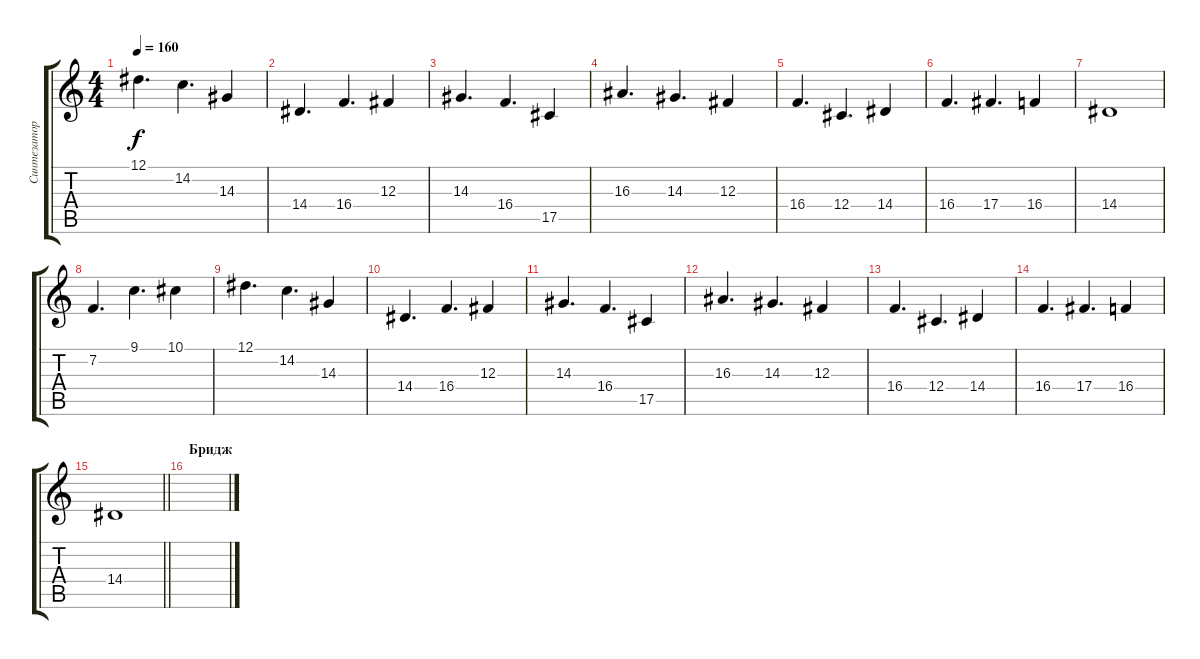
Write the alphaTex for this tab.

\track ("Синтезатор" "Синтезатор") {instrument stringensemble1}
\staff {score tabs}
\tuning (Eb4 Bb3 Gb3 Db3 Ab2 Eb2) {hide}
\ts (4 4)
\tempo 160
\clef g2
\ks c
12.1.4{d dy f} 14.2.4{d} 14.3.4 |
14.4.4{d} 16.4.4{d} 12.3.4 |
14.3.4{d} 16.4.4{d} 17.5.4 |
16.3.4{d} 14.3.4{d} 12.3.4 |
16.4.4{d} 12.4.4{d} 14.4.4 |
16.4.4{d} 17.4.4{d} 16.4.4 |
14.4.1 |
7.2.4{d} 9.1.4{d} 10.1.4 |
12.1.4{d} 14.2.4{d} 14.3.4 |
14.4.4{d} 16.4.4{d} 12.3.4 |
14.3.4{d} 16.4.4{d} 17.5.4 |
16.3.4{d} 14.3.4{d} 12.3.4 |
16.4.4{d} 12.4.4{d} 14.4.4 |
16.4.4{d} 17.4.4{d} 16.4.4 |
\barLineRight lightlight
14.4.1 |
\section ("" "Бридж")
